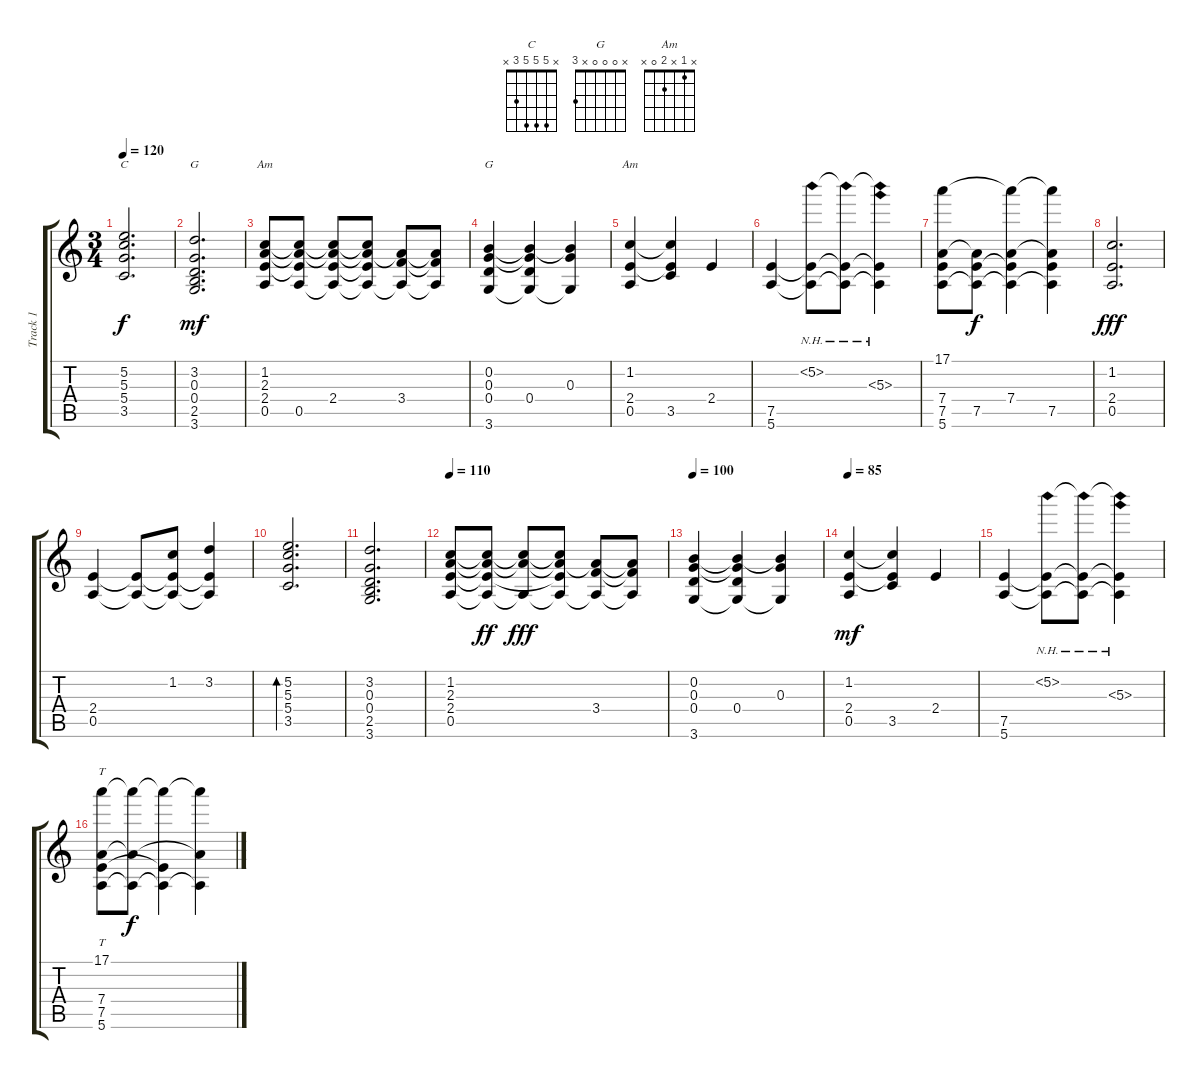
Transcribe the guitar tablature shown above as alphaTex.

\track ("Track 1" "Track 1") {instrument acousticguitarnylon}
\staff {score tabs}
\tuning (E4 B3 G3 D3 A2 E2) {hide}
\chord ("C" x 5 5 5 3 x)
\chord ("G" x 3 0 0 2 3)
\chord ("Am" x 1 2 2 0 x)
\chord ("G" x 0 0 0 x 3)
\chord ("Am" x 1 x 2 0 x)
\ts (3 4)
\tempo 120
\clef g2
\ks c
(5.2 5.3 5.4 3.5).2{d ch "C" dy f} |
(3.2 0.3 0.4 2.5 3.6).2{d ch "G" dy mf} |
(1.2 2.3 2.4 0.5).8{ch "Am"} (1.2{t} 2.3{t} 2.4{t} 0.5).8 (1.2{t} 2.3{t} 2.4 0.5{t}).8 (1.2{t} 2.3{t} 2.4{t} 0.5{t}).8 (2.3{t} 3.4 0.5{t}).8 (2.3{t} 3.4{t} 0.5{t}).8 |
(0.2 0.3 0.4 3.6).4{ch "G"} (0.2{t} 0.3{t} 0.4 3.6{t}).4 (0.2{t} 0.3 3.6{t}).4 |
(1.2 2.4 0.5).4{ch "Am"} (1.2{t} 2.4{t} 3.5).4 2.4.4 |
(7.5 5.6).4 (5.2{nh} 7.5{t} 5.6{t}).8 (5.2{nh t} 7.5{t} 5.6{t}).8 (5.2{nh t} 5.3{nh} 7.5{t} 5.6{t}).4 |
(17.1 7.4 7.5 5.6).8 (7.4{t} 7.5 5.6{t}).8{dy f} (17.1{t} 7.4 7.5{t} 5.6{t}).4 (17.1{t} 7.4{t} 7.5 5.6{t}).4 |
(1.2 2.4 0.5).2{d dy fff} |
(2.4 0.5).4 (2.4{t} 0.5{t}).8 (1.2 2.4{t} 0.5{t}).8 (3.2 2.4{t} 0.5{t}).4 |
(5.2 5.3 5.4 3.5).2{d bd 480} |
(3.2 0.3 0.4 2.5 3.6).2{d} |
\tempo 110
(1.2 2.3 2.4 0.5).8 (1.2{t} 2.3{t} 2.4{t} 0.5{t}).8{dy ff} (1.2{t} 2.3{t} 0.5{t}).8{dy fff} (1.2{t} 2.3{t} 2.4{t} 0.5{t}).8 (2.3{t} 3.4 0.5{t}).8 (2.3{t} 3.4{t} 0.5{t}).8 |
\tempo 100
(0.2 0.3 0.4 3.6).4 (0.2{t} 0.3{t} 0.4 3.6{t}).4 (0.2{t} 0.3 3.6{t}).4 |
\tempo 85
(1.2 2.4 0.5).4{dy mf} (1.2{t} 2.4{t} 3.5).4 2.4.4 |
(7.5 5.6).4 (5.2{nh} 7.5{t} 5.6{t}).8 (5.2{nh t} 7.5{t} 5.6{t}).8 (5.2{nh t} 5.3{nh} 7.5{t} 5.6{t}).4 |
(17.1 7.4 7.5 5.6).8{tt} (17.1{t} 7.4{t} 5.6{t}).8{dy f} (17.1{t} 7.5{t} 5.6{t}).4 (17.1{t} 7.4{t} 5.6{t}).4
